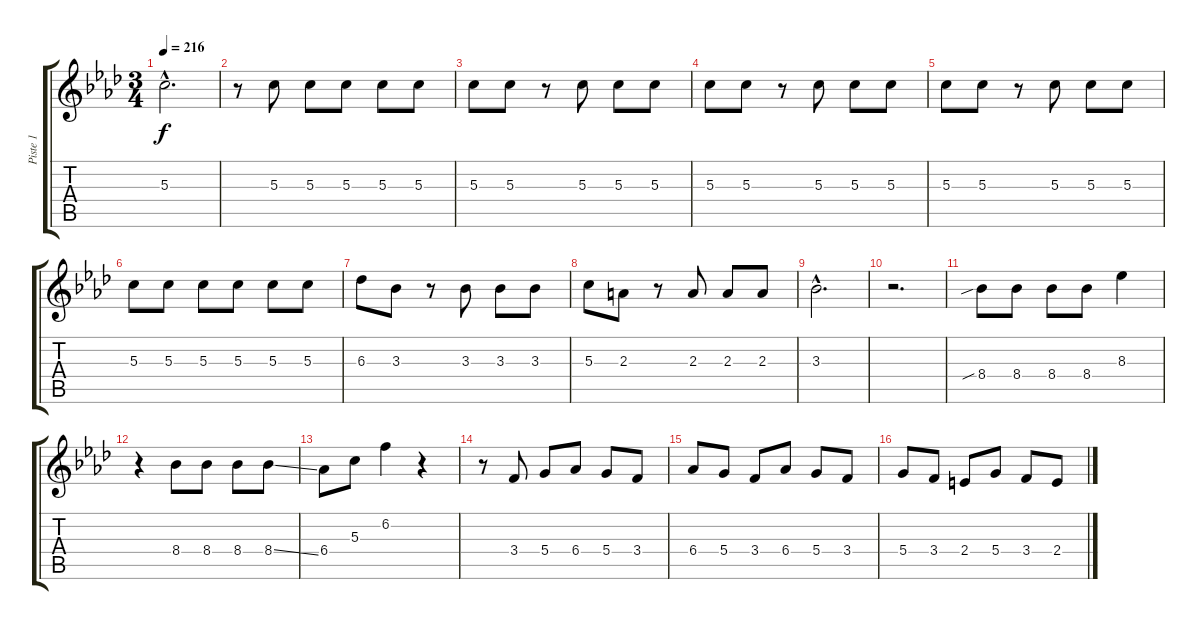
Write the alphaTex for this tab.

\track ("Piste 1" "Piste 1") {instrument acousticguitarsteel}
\staff {score tabs}
\tuning (E4 B3 G3 D3 A2 E2) {hide}
\ts (3 4)
\tempo 216
\clef g2
\ks ab
5.3{hac}.2{d dy f} |
r.8 5.3.8 5.3.8 5.3.8 5.3.8 5.3.8 |
5.3.8 5.3.8 r.8 5.3.8 5.3.8 5.3.8 |
5.3.8 5.3.8 r.8 5.3.8 5.3.8 5.3.8 |
5.3.8 5.3.8 r.8 5.3.8 5.3.8 5.3.8 |
5.3.8 5.3.8 5.3.8 5.3.8 5.3.8 5.3.8 |
6.3.8 3.3.8 r.8 3.3.8 3.3.8 3.3.8 |
5.3.8 2.3.8 r.8 2.3.8 2.3.8 2.3.8 |
3.3{hac}.2{d} |
r.2{d} |
8.4{sib}.8 8.4.8 8.4.8 8.4.8 8.3.4 |
r.4 8.4.8 8.4.8 8.4.8 8.4{ss}.8 |
6.4.8 5.3.8 6.2.4 r.4 |
r.8 3.4.8 5.4.8 6.4.8 5.4.8 3.4.8 |
6.4.8 5.4.8 3.4.8 6.4.8 5.4.8 3.4.8 |
5.4.8 3.4.8 2.4.8 5.4.8 3.4.8 2.4.8
